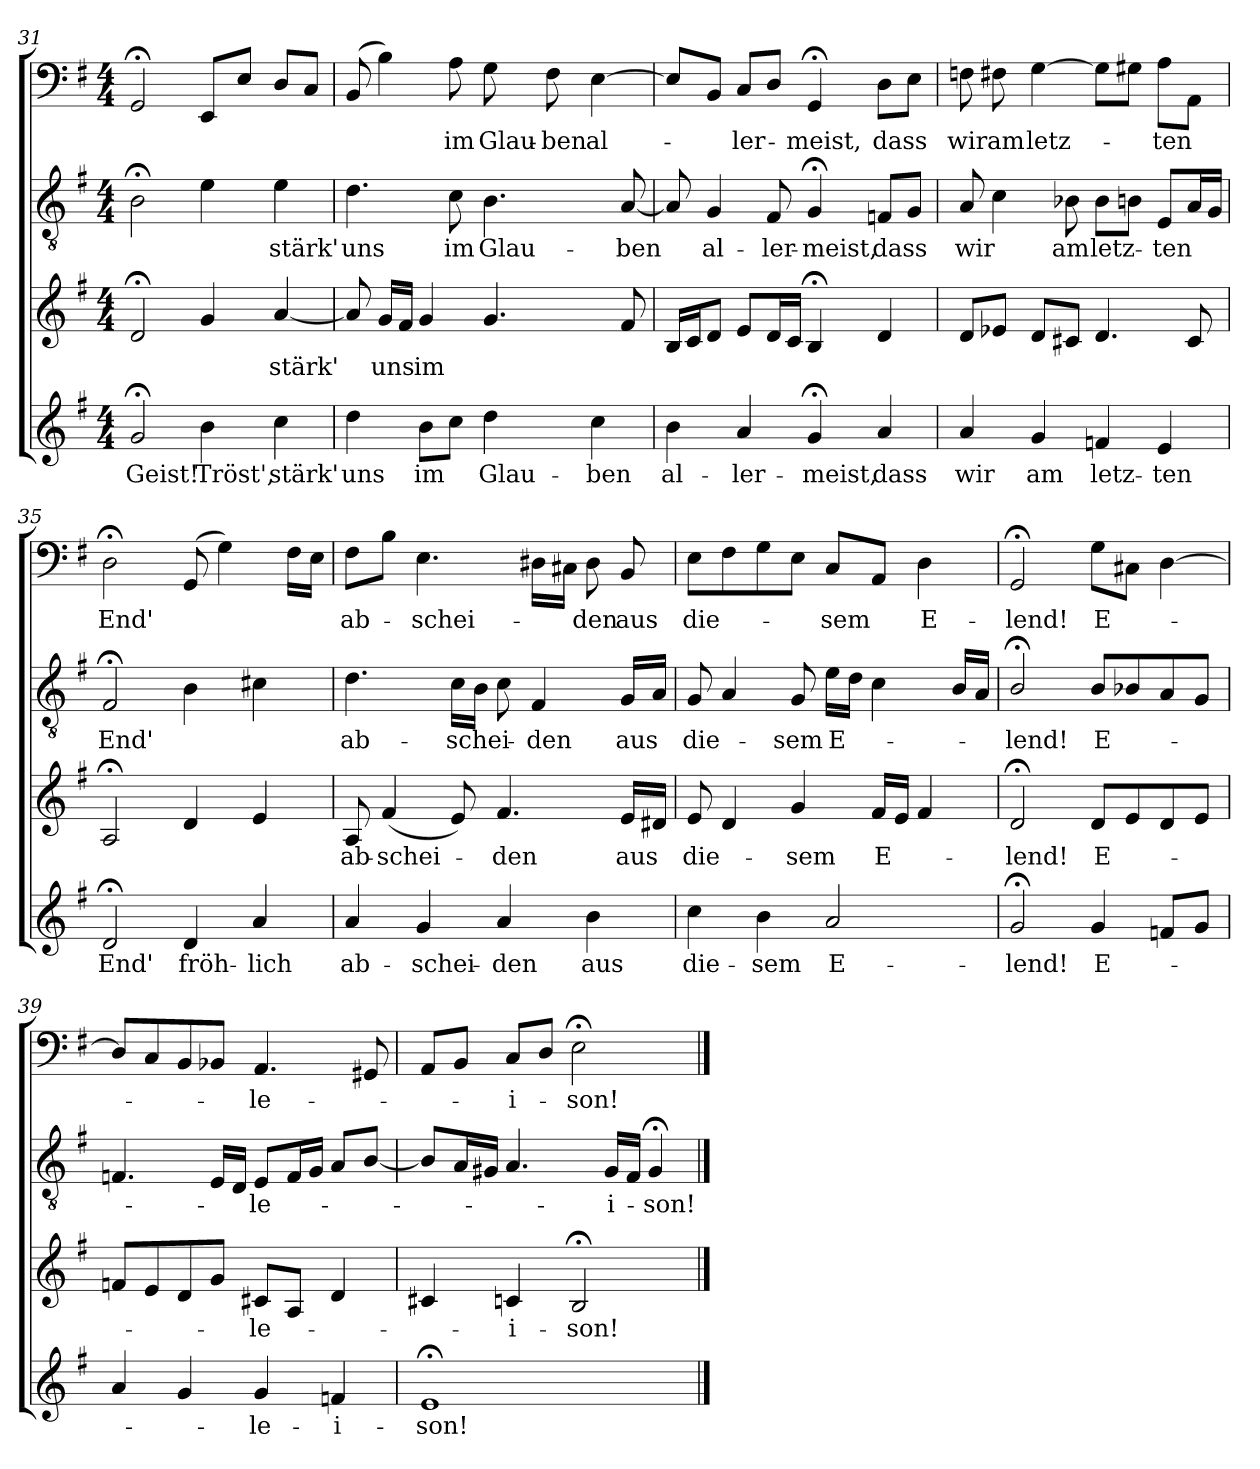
**kern	**text	**kern	**text	**kern	**text	**kern	**text
*part4	*part4	*part3	*part3	*part2	*part2	*part1	*part1
*staff4	*staff4	*staff3	*staff3	*staff2	*staff2	*staff1	*staff1
*clefG2	*	*clefG2	*	*clefGv2	*	*clefF4	*
*k[f#]	*	*k[f#]	*	*k[f#]	*	*k[f#]	*
*e:	*	*e:	*	*e:	*	*e:	*
*M4/4	*	*M4/4	*	*M4/4	*	*M4/4	*
=31	=31	=31	=31	=31	=31	=31	=31
2g;</	Geist!	2d;</	.	2B;<\	.	2GG;</	.
4b\	Tröst',	4g/	.	4e\	.	8EE/L	.
.	.	.	.	.	.	8E/J	.
4cc\	stärk'	[4a/	stärk'	4e\	stärk'	8D/L	.
.	.	.	.	.	.	8C/J	.
=32	=32	=32	=32	=32	=32	=32	=32
4dd\	uns	8a/]	.	4.d\	uns	(8BB/	.
.	.	16g/LL	uns	.	.	4B\)	.
.	.	16f#/JJ	.	.	.	.	.
8b\L	im	4g/	im	.	.	.	.
8cc\J	.	.	.	8c\	im	8A\	im
4dd\	Glau-	4.g/	.	4.B\	Glau-	8G\	Glau-
.	.	.	.	.	.	8F#\	-ben
4cc\	-ben	.	.	.	.	[4E\	al-
.	.	8f#/	.	[8A/	-ben	.	.
=33	=33	=33	=33	=33	=33	=33	=33
4b\	al-	16B/LL	.	8A/]	.	8E/L]	.
.	.	16c/J	.	.	.	.	.
.	.	8d/J	.	4G/	al-	8BB/J	.
4a/	-ler-	8e/L	.	.	.	8C/L	-ler-
.	.	16d/L	.	8F#/	-ler-	8D/J	.
.	.	16c/JJ	.	.	.	.	.
4g;</	-meist,	4B;</	.	4G;</	-meist,	4GG;</	-meist,
4a/	dass	4d/	.	8Fn/L	dass	8D\L	dass
.	.	.	.	8G/J	.	8E\J	.
=34	=34	=34	=34	=34	=34	=34	=34
4a/	wir	8d/L	.	8A/	wir	8Fn\	wir
.	.	8e-X/J	.	4c\	.	8F#X\	am
4g/	am	8d/L	.	.	.	[4G\	letz-
.	.	8c#X/J	.	8B-X\	am	.	.
4fn/	letz-	4.d/	.	8B-\L	letz-	8G\L]	.
.	.	.	.	8Bn\J	.	8G#X\J	.
4e/	-ten	.	.	8E/L	-ten	8A\L	-ten
.	.	8c#/	.	16A/L	.	8AA\J	.
.	.	.	.	16G/JJ	.	.	.
=35	=35	=35	=35	=35	=35	=35	=35
2d;</	End'	2A;</	.	2F#;</	End'	2D;<\	End'
4d/	fröh-	4d/	.	4B\	.	(8GG/	.
.	.	.	.	.	.	4G\)	.
4a/	-lich	4e/	.	4c#X\	.	.	.
.	.	.	.	.	.	16F#\LL	.
.	.	.	.	.	.	16E\JJ	.
=36	=36	=36	=36	=36	=36	=36	=36
4a/	ab-	8A/	ab-	4.d\	ab-	8F#\L	ab-
.	.	(4f#/	-schei-	.	.	8B\J	.
4g/	-schei-	.	.	.	.	4.E\	-schei-
.	.	8e/)	.	16c\LL	-schei-	.	.
.	.	.	.	16B\JJ	.	.	.
4a/	-den	4.f#/	-den	8c\	.	.	.
.	.	.	.	4F#/	-den	16D#X\LL	.
.	.	.	.	.	.	16C#X\JJ	.
4b\	aus	.	.	.	.	8D#\	-den
.	.	16e/LL	aus	16G/LL	aus	8BB/	aus
.	.	16d#X/JJ	.	16A/JJ	.	.	.
=37	=37	=37	=37	=37	=37	=37	=37
4cc\	die-	8e/	die-	8G/	die-	8E\L	die-
.	.	4d/	.	4A/	.	8F#\	.
4b\	-sem	.	.	.	.	8G\	.
.	.	4g/	-sem	8G/	-sem	8E\J	.
2a/	E-	.	.	16e\LL	E-	8C/L	-sem
.	.	.	.	16d\JJ	.	.	.
.	.	16f#/LL	E-	4c\	.	8AA/J	.
.	.	16e/JJ	.	.	.	.	.
.	.	4f#/	.	.	.	4D\	E-
.	.	.	.	16B/LL	.	.	.
.	.	.	.	16A/JJ	.	.	.
=38	=38	=38	=38	=38	=38	=38	=38
2g;</	-lend!	2d;</	-lend!	2B;</	-lend!	2GG;</	-lend!
4g/	E-	8d/L	E-	8B/L	E-	8G\L	E-
.	.	8e/	.	8B-X/	.	8C#X\J	.
8fn/L	.	8d/	.	8A/	.	[4D\	.
8g/J	.	8e/J	.	8G/J	.	.	.
=39	=39	=39	=39	=39	=39	=39	=39
4a/	.	8fn/L	.	4.Fn/	.	8D/L]	.
.	.	8e/	.	.	.	8C/	.
4g/	.	8d/	.	.	.	8BB/	.
.	.	8g/J	.	16E/LL	.	8BB-X/J	.
.	.	.	.	16D/JJ	.	.	.
4g/	-le-	8c#X/L	-le-	8E/L	-le-	4.AA/	-le-
.	.	8A/J	.	16F/L	.	.	.
.	.	.	.	16G/JJ	.	.	.
4fn/	-i-	4d/	.	8A/L	.	.	.
.	.	.	.	[8B/J	.	8GG#X/	.
=40	=40	=40	=40	=40	=40	=40	=40
1e;</	-son!	4c#X/	.	8B/L]	.	8AA/L	.
.	.	.	.	16A/L	.	8BB/J	.
.	.	.	.	16G#X/JJ	.	.	.
.	.	4cn/	-i-	4.A/	.	8C/L	-i-
.	.	.	.	.	.	8D/J	.
.	.	2B;</	-son!	.	.	2E;<\	-son!
.	.	.	.	16G#/LL	-i-	.	.
.	.	.	.	16F#/JJ	.	.	.
.	.	.	.	4G#;</	-son!	.	.
==	==	==	==	==	==	==	==
*-	*-	*-	*-	*-	*-	*-	*-
